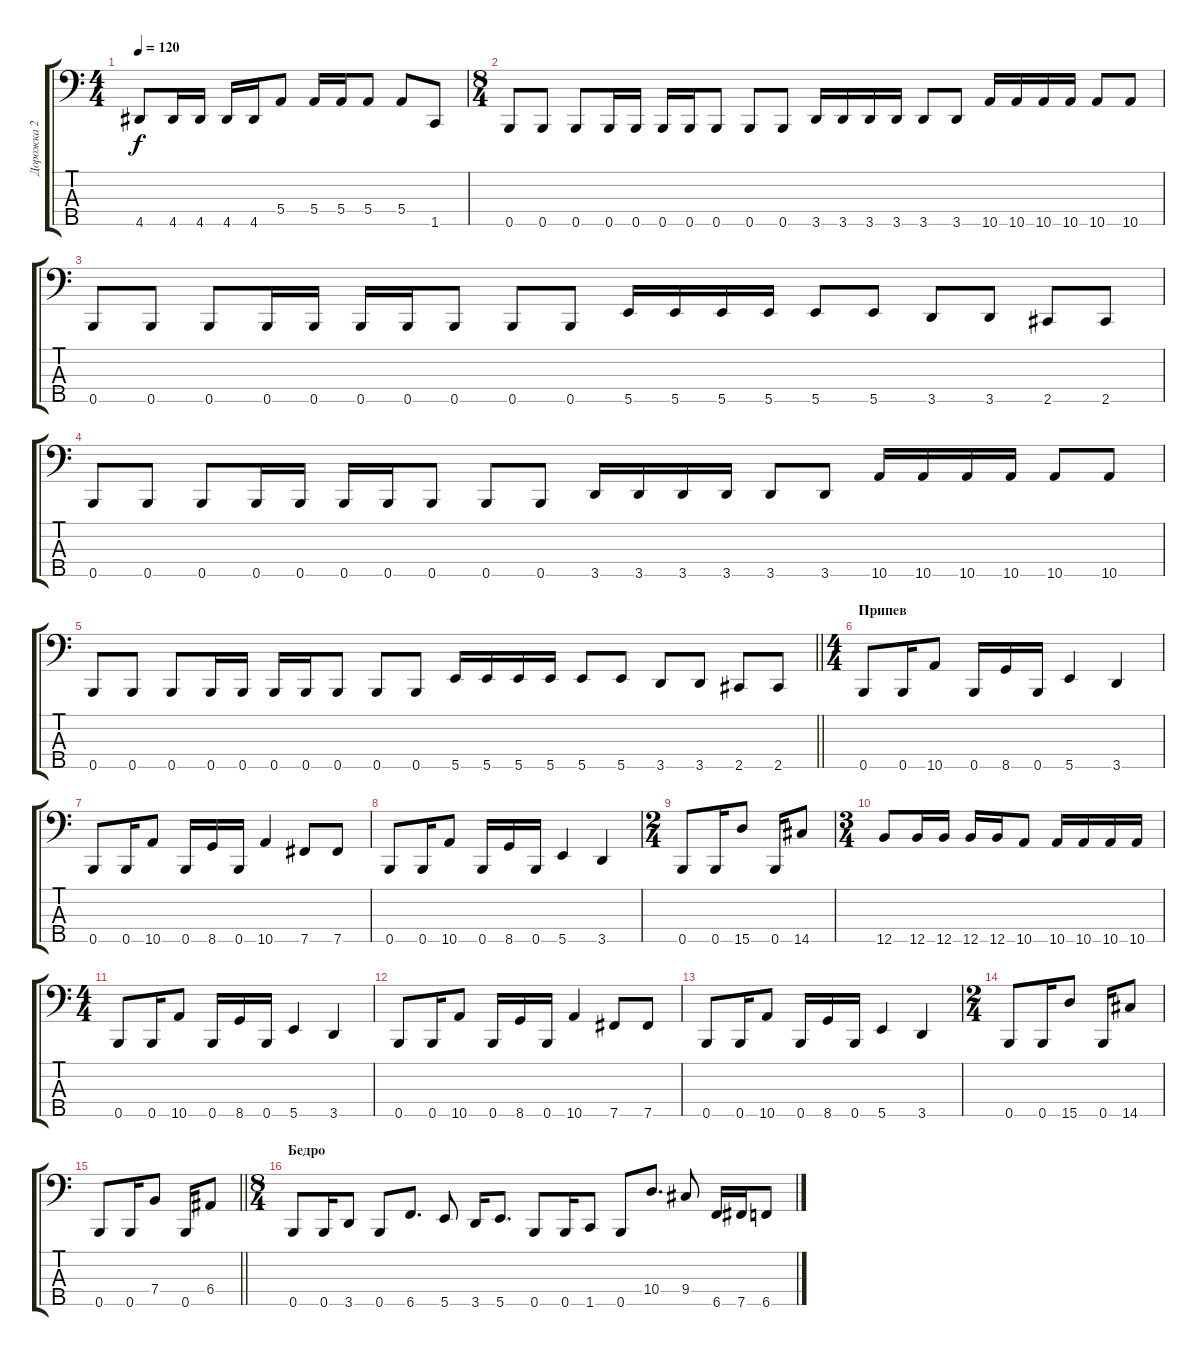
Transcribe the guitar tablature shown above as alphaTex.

\track ("Дорожка 2" "Дорожка 2") {instrument electricbasspick}
\staff {score tabs}
\tuning (G2 D2 A1 E1 B0) {hide}
\ts (4 4)
\tempo 120
\clef f4
\ks c
4.5.8{dy f} 4.5.16 4.5.16 4.5.16 4.5.16 5.4.8 5.4.16 5.4.16 5.4.8 5.4.8 1.5.8 |
\ts (8 4)
0.5.8 0.5.8 0.5.8 0.5.16 0.5.16 0.5.16 0.5.16 0.5.8 0.5.8 0.5.8 3.5.16 3.5.16 3.5.16 3.5.16 3.5.8 3.5.8 10.5.16 10.5.16 10.5.16 10.5.16 10.5.8 10.5.8 |
0.5.8 0.5.8 0.5.8 0.5.16 0.5.16 0.5.16 0.5.16 0.5.8 0.5.8 0.5.8 5.5.16 5.5.16 5.5.16 5.5.16 5.5.8 5.5.8 3.5.8 3.5.8 2.5.8 2.5.8 |
0.5.8 0.5.8 0.5.8 0.5.16 0.5.16 0.5.16 0.5.16 0.5.8 0.5.8 0.5.8 3.5.16 3.5.16 3.5.16 3.5.16 3.5.8 3.5.8 10.5.16 10.5.16 10.5.16 10.5.16 10.5.8 10.5.8 |
\barLineRight lightlight
0.5.8 0.5.8 0.5.8 0.5.16 0.5.16 0.5.16 0.5.16 0.5.8 0.5.8 0.5.8 5.5.16 5.5.16 5.5.16 5.5.16 5.5.8 5.5.8 3.5.8 3.5.8 2.5.8 2.5.8 |
\ts (4 4)
\section ("" "Припев")
0.5.8 0.5.16 10.5.8 0.5.16 8.5.16 0.5.16 5.5.4 3.5.4 |
0.5.8 0.5.16 10.5.8 0.5.16 8.5.16 0.5.16 10.5.4 7.5.8 7.5.8 |
0.5.8 0.5.16 10.5.8 0.5.16 8.5.16 0.5.16 5.5.4 3.5.4 |
\ts (2 4)
0.5.8 0.5.16 15.5.8 0.5.16 14.5.8 |
\ts (3 4)
12.5.8 12.5.16 12.5.16 12.5.16 12.5.16 10.5.8 10.5.16 10.5.16 10.5.16 10.5.16 |
\ts (4 4)
0.5.8 0.5.16 10.5.8 0.5.16 8.5.16 0.5.16 5.5.4 3.5.4 |
0.5.8 0.5.16 10.5.8 0.5.16 8.5.16 0.5.16 10.5.4 7.5.8 7.5.8 |
0.5.8 0.5.16 10.5.8 0.5.16 8.5.16 0.5.16 5.5.4 3.5.4 |
\ts (2 4)
0.5.8 0.5.16 15.5.8 0.5.16 14.5.8 |
\barLineRight lightlight
0.5.8 0.5.16 7.4.8 0.5.16 6.4.8 |
\ts (8 4)
\section ("" "Бедро")
0.5.8 0.5.16 3.5.8 0.5.8 6.5.8{d} 5.5.8 3.5.16 5.5.8{d} 0.5.8 0.5.16 1.5.8 0.5.8 10.4.8{d} 9.4.8 6.5.16 7.5.16 6.5.8
